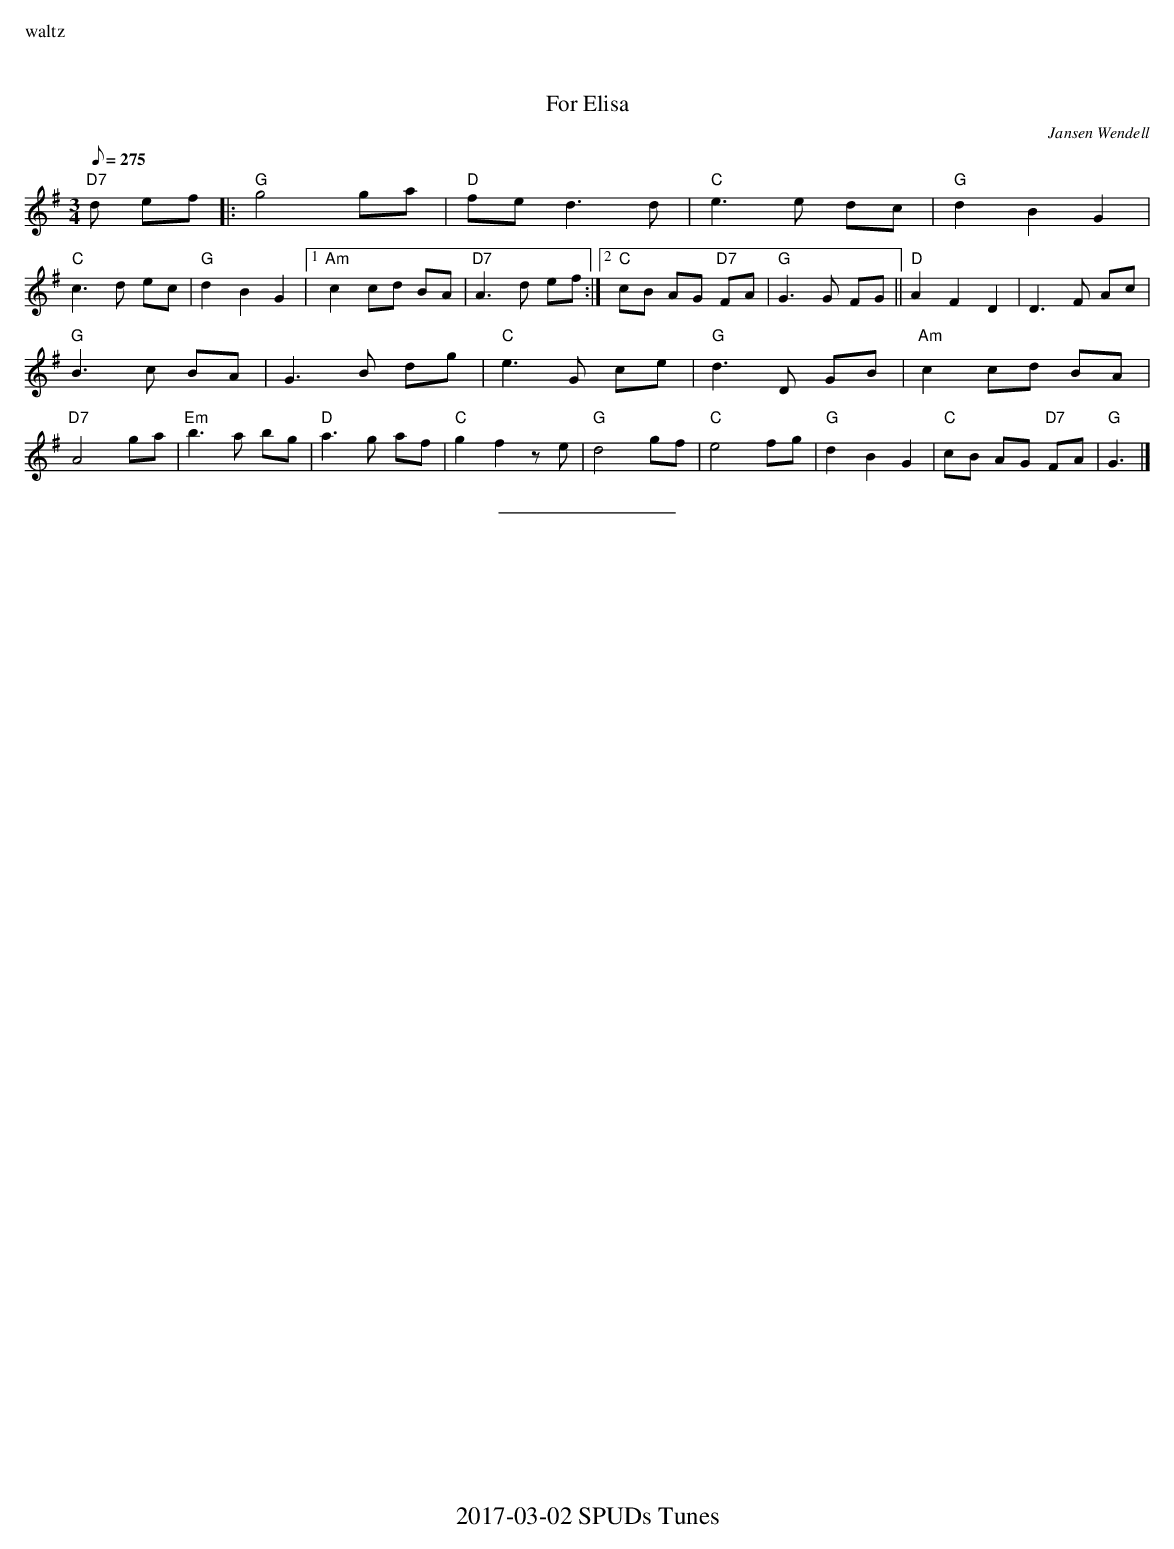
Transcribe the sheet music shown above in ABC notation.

X:1
%%text waltz
T: For Elisa
C: Jansen Wendell
M: 3/4
Q:275
K:G
"D7"d ef|:"G"g4ga |"D"fed3d|"C"e3e dc|"G"d2B2G2|!"C"c3d ec|
"G"d2B2G2|1"Am"c2cd BA|"D7"A3d ef:|2"C"cB AG "D7"FA|"G"G3G FG||
"D"A2F2D2|D3F Ac|"G"B3c BA|G3B dg|"C"e3G ce|
"G"d3D GB|"Am"c2cd BA|"D7"A4ga|"Em"b3a bg |"D"a3g af|
"C"g2f2ze|"G"d4gf|"C"e4fg|"G"d2B2G2|"C"cB AG "D7"FA|"G"G3|]
